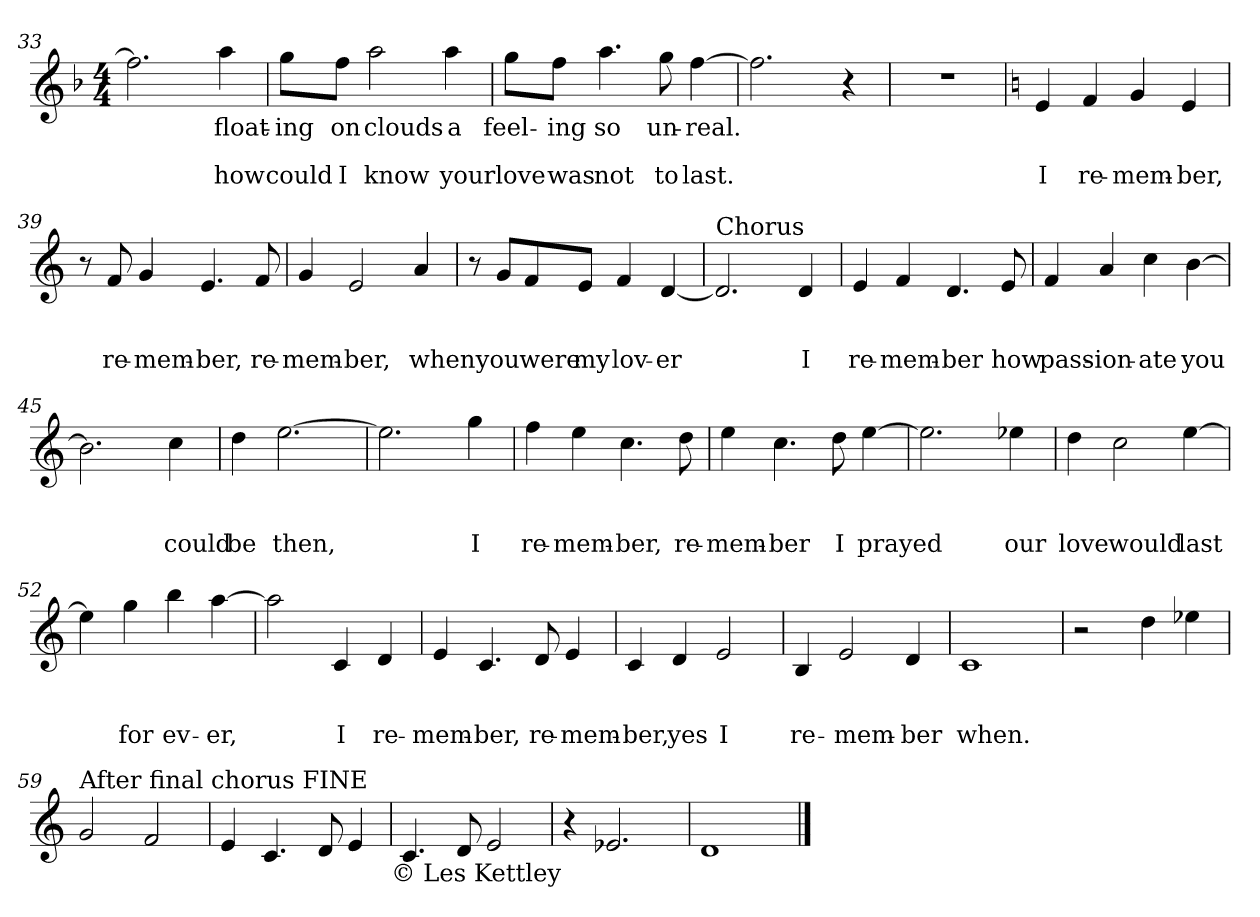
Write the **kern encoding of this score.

**kern	**text	**text	**text
*part1	*part1	*part1	*part1
*staff1	*staff1	*staff1	*staff1
*clefG2	*	*	*
*k[b-]	*	*	*
*F:	*	*	*
*M4/4	*	*	*
=33	=33	=33	=33
2.ff\]	.	.	.
!	!LO:LY:b	!	!LO:LY:b
4aa\	float-	.	how
=34	=34	=34	=34
!	!LO:LY:b	!	!LO:LY:b
8gg\L	-ing	.	could
!	!LO:LY:b	!	!LO:LY:b
8ff\J	on	.	I
!	!LO:LY:b	!	!LO:LY:b
2aa\	clouds	.	know
!	!LO:LY:b	!	!LO:LY:b
4aa\	a	.	your
=35	=35	=35	=35
!	!LO:LY:b	!	!LO:LY:b
8gg\L	feel-	.	love
!	!LO:LY:b	!	!LO:LY:b
8ff\J	-ing	.	was
!	!LO:LY:b	!	!LO:LY:b
4.aa\	so	.	not
!	!LO:LY:b	!	!LO:LY:b
8gg\	un-	.	to
!	!LO:LY:b	!	!LO:LY:b
[4ff\	-real.	.	last.
=36	=36	=36	=36
2.ff\]	.	.	.
4r	.	.	.
=37	=37	=37	=37
1r	.	.	.
!!LO:LB:g=z
=38	=38	=38	=38
*k[]	*	*	*
*C:	*	*	*
!	!	!	!LO:LY:b
4e/	.	.	I
!	!	!	!LO:LY:b
4f/	.	.	re-
!	!	!	!LO:LY:b
4g/	.	.	-mem-
!	!	!	!LO:LY:b
4e/	.	.	-ber,
=39	=39	=39	=39
8r	.	.	.
!	!	!	!LO:LY:b
8f/	.	.	re-
!	!	!	!LO:LY:b
4g/	.	.	-mem-
!	!	!	!LO:LY:b
4.e/	.	.	-ber,
!	!	!	!LO:LY:b
8f/	.	.	re-
=40	=40	=40	=40
!	!	!	!LO:LY:b
4g/	.	.	-mem-
!	!	!	!LO:LY:b
2e/	.	.	-ber,
!	!	!	!LO:LY:b
4a/	.	.	when
=41	=41	=41	=41
8r	.	.	.
!	!	!	!LO:LY:b
8g/L	.	.	you
!	!	!	!LO:LY:b
8f/	.	.	were
!	!	!	!LO:LY:b
8e/J	.	.	my
!	!	!	!LO:LY:b
4f/	.	.	lov-
!	!	!	!LO:LY:b
[4d/	.	.	-er
!!LO:LB:g=z
=42	=42	=42	=42
!LO:TX:a:t=Chorus	!	!	!
2.d/]	.	.	.
!	!	!	!LO:LY:b
4d/	.	.	I
=43	=43	=43	=43
!	!	!	!LO:LY:b
4e/	.	.	re-
!	!	!	!LO:LY:b
4f/	.	.	-mem-
!	!	!	!LO:LY:b
4.d/	.	.	-ber
!	!	!	!LO:LY:b
8e/	.	.	how
=44	=44	=44	=44
!	!	!	!LO:LY:b
4f/	.	.	pass-
!	!	!	!LO:LY:b
4a/	.	.	-ion-
!	!	!	!LO:LY:b
4cc\	.	.	-ate
!	!	!	!LO:LY:b
[4b\	.	.	you
=45	=45	=45	=45
2.b\]	.	.	.
!	!	!	!LO:LY:b
4cc\	.	.	could
=46	=46	=46	=46
!	!	!	!LO:LY:b
4dd\	.	.	be
!	!	!	!LO:LY:b
[2.ee\	.	.	then,
!!LO:LB:g=z
=47	=47	=47	=47
2.ee\]	.	.	.
!	!	!	!LO:LY:b
4gg\	.	.	I
=48	=48	=48	=48
!	!	!	!LO:LY:b
4ff\	.	.	re-
!	!	!	!LO:LY:b
4ee\	.	.	-mem-
!	!	!	!LO:LY:b
4.cc\	.	.	-ber,
!	!	!	!LO:LY:b
8dd\	.	.	re-
=49	=49	=49	=49
!	!	!	!LO:LY:b
4ee\	.	.	-mem-
!	!	!	!LO:LY:b
4.cc\	.	.	-ber
!	!	!	!LO:LY:b
8dd\	.	.	I
!	!	!	!LO:LY:b
[4ee\	.	.	prayed
=50	=50	=50	=50
2.ee\]	.	.	.
!	!	!	!LO:LY:b
4ee-X\	.	.	our
=51	=51	=51	=51
!	!	!	!LO:LY:b
4dd\	.	.	love
!	!	!	!LO:LY:b
2cc\	.	.	would
!	!	!	!LO:LY:b
[4ee\	.	.	last
=52	=52	=52	=52
4ee\]	.	.	.
!	!	!	!LO:LY:b
4gg\	.	.	for
!	!	!	!LO:LY:b
4bb\	.	.	ev-
!	!	!	!LO:LY:b
[4aa\	.	.	-er,
!!LO:LB:g=z
=53	=53	=53	=53
2aa\]	.	.	.
!	!	!	!LO:LY:b
4c/	.	.	I
!	!	!	!LO:LY:b
4d/	.	.	re-
=54	=54	=54	=54
!	!	!	!LO:LY:b
4e/	.	.	-mem-
!	!	!	!LO:LY:b
4.c/	.	.	-ber,
!	!	!	!LO:LY:b
8d/	.	.	re-
!	!	!	!LO:LY:b
4e/	.	.	-mem-
=55	=55	=55	=55
!	!	!	!LO:LY:b
4c/	.	.	-ber,
!	!	!	!LO:LY:b
4d/	.	.	yes
!	!	!	!LO:LY:b
2e/	.	.	I
=56	=56	=56	=56
!	!	!	!LO:LY:b
4B/	.	.	re-
!	!	!	!LO:LY:b
2e/	.	.	-mem-
!	!	!	!LO:LY:b
4d/	.	.	-ber
=57	=57	=57	=57
!	!	!	!LO:LY:b
1c	.	.	when.
=58	=58	=58	=58
2r	.	.	.
4dd\	.	.	.
4ee-X\	.	.	.
!!LO:LB:g=z
=59	=59	=59	=59
!LO:TX:a:t=After final chorus                                                                                                                                                                      FINE	!	!	!
2g/	.	.	.
2f/	.	.	.
=60	=60	=60	=60
4e/	.	.	.
4.c/	.	.	.
8d/	.	.	.
4e/	.	.	.
!LO:TX:b:t=© Les Kettley	!	!	!
=61	=61	=61	=61
4.c/	.	.	.
8d/	.	.	.
2e/	.	.	.
=62	=62	=62	=62
4r	.	.	.
2.e-X/	.	.	.
=63	=63	=63	=63
1d	.	.	.
==	==	==	==
*-	*-	*-	*-
